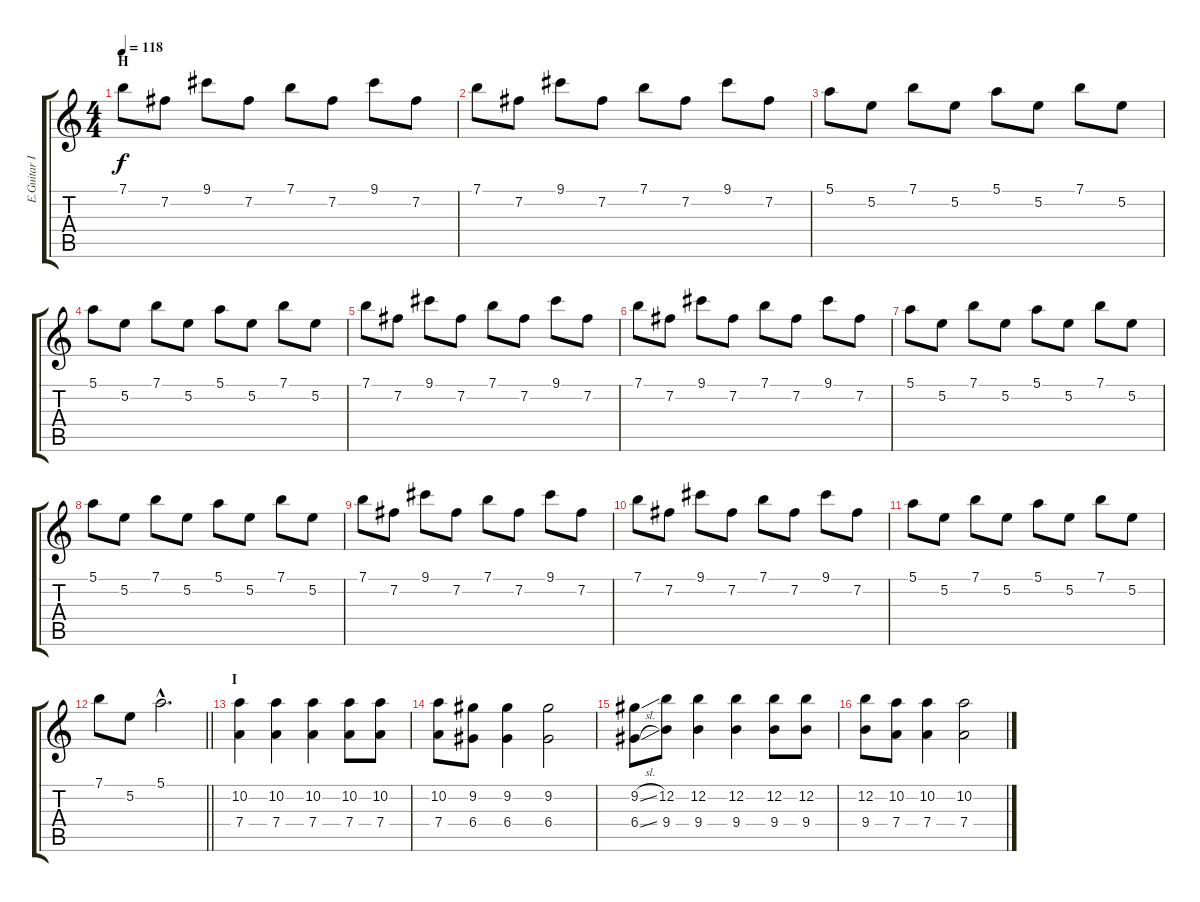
\track ("E.Guitar I" "E.Guitar I") {instrument distortionguitar}
\staff {score tabs}
\tuning (E4 B3 G3 D3 A2 E2) {hide}
\ts (4 4)
\section ("" "H")
\tempo 118
\clef g2
\ks c
7.1.8{dy f} 7.2.8 9.1.8 7.2.8 7.1.8 7.2.8 9.1.8 7.2.8 |
7.1.8 7.2.8 9.1.8 7.2.8 7.1.8 7.2.8 9.1.8 7.2.8 |
5.1.8 5.2.8 7.1.8 5.2.8 5.1.8 5.2.8 7.1.8 5.2.8 |
5.1.8 5.2.8 7.1.8 5.2.8 5.1.8 5.2.8 7.1.8 5.2.8 |
7.1.8 7.2.8 9.1.8 7.2.8 7.1.8 7.2.8 9.1.8 7.2.8 |
7.1.8 7.2.8 9.1.8 7.2.8 7.1.8 7.2.8 9.1.8 7.2.8 |
5.1.8 5.2.8 7.1.8 5.2.8 5.1.8 5.2.8 7.1.8 5.2.8 |
5.1.8 5.2.8 7.1.8 5.2.8 5.1.8 5.2.8 7.1.8 5.2.8 |
7.1.8 7.2.8 9.1.8 7.2.8 7.1.8 7.2.8 9.1.8 7.2.8 |
7.1.8 7.2.8 9.1.8 7.2.8 7.1.8 7.2.8 9.1.8 7.2.8 |
5.1.8 5.2.8 7.1.8 5.2.8 5.1.8 5.2.8 7.1.8 5.2.8 |
\barLineRight lightlight
7.1.8 5.2.8 5.1{hac}.2{d} |
\section ("" "I")
(10.2 7.4).4 (10.2 7.4).4 (10.2 7.4).4 (10.2 7.4).8 (10.2 7.4).8 |
(10.2 7.4).8 (9.2 6.4).8 (9.2 6.4).4 (9.2 6.4).2 |
(9.2{sl} 6.4{sl}).8 (12.2 9.4).8 (12.2 9.4).4 (12.2 9.4).4 (12.2 9.4).8 (12.2 9.4).8 |
(12.2 9.4).8 (10.2 7.4).8 (10.2 7.4).4 (10.2 7.4).2
